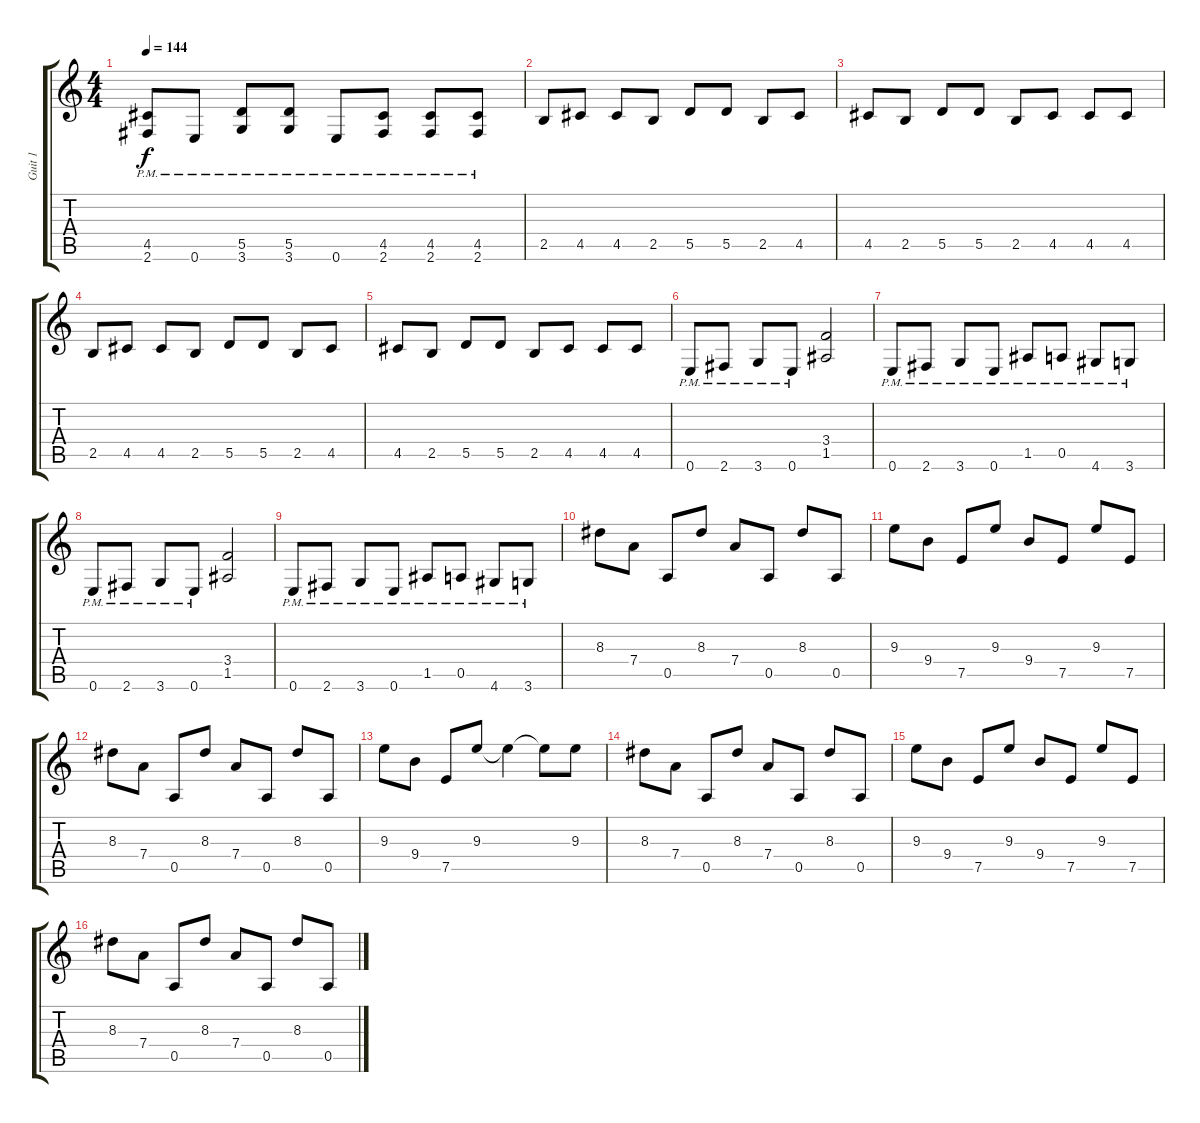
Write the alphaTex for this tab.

\track ("Guit 1" "Guit 1") {instrument overdrivenguitar}
\staff {score tabs}
\tuning (E4 B3 G3 D3 A2 E2) {hide}
\ts (4 4)
\tempo 144
\clef g2
\ks c
(4.5{pm} 2.6{pm}).8{dy f} 0.6{pm}.8 (5.5{pm} 3.6{pm}).8 (5.5{pm} 3.6{pm}).8 0.6{pm}.8 (4.5{pm} 2.6{pm}).8 (4.5{pm} 2.6{pm}).8 (4.5{pm} 2.6{pm}).8 |
2.5.8 4.5.8 4.5.8 2.5.8 5.5.8 5.5.8 2.5.8 4.5.8 |
4.5.8 2.5.8 5.5.8 5.5.8 2.5.8 4.5.8 4.5.8 4.5.8 |
2.5.8 4.5.8 4.5.8 2.5.8 5.5.8 5.5.8 2.5.8 4.5.8 |
4.5.8 2.5.8 5.5.8 5.5.8 2.5.8 4.5.8 4.5.8 4.5.8 |
0.6{pm}.8 2.6{pm}.8 3.6{pm}.8 0.6{pm}.8 (3.4 1.5).2 |
0.6{pm}.8 2.6{pm}.8 3.6{pm}.8 0.6{pm}.8 1.5{pm}.8 0.5{pm}.8 4.6{pm}.8 3.6{pm}.8 |
0.6{pm}.8 2.6{pm}.8 3.6{pm}.8 0.6{pm}.8 (3.4 1.5).2 |
0.6{pm}.8 2.6{pm}.8 3.6{pm}.8 0.6{pm}.8 1.5{pm}.8 0.5{pm}.8 4.6{pm}.8 3.6{pm}.8 |
8.3.8{instrument acousticguitarnylon} 7.4.8 0.5.8 8.3.8 7.4.8 0.5.8 8.3.8 0.5.8 |
9.3.8 9.4.8 7.5.8 9.3.8 9.4.8 7.5.8 9.3.8 7.5.8 |
8.3.8 7.4.8 0.5.8 8.3.8 7.4.8 0.5.8 8.3.8 0.5.8 |
9.3.8 9.4.8 7.5.8 9.3.8 9.3{t}.4 9.3{t}.8 9.3.8 |
8.3.8 7.4.8 0.5.8 8.3.8 7.4.8 0.5.8 8.3.8 0.5.8 |
9.3.8 9.4.8 7.5.8 9.3.8 9.4.8 7.5.8 9.3.8 7.5.8 |
8.3.8 7.4.8 0.5.8 8.3.8 7.4.8 0.5.8 8.3.8 0.5.8
